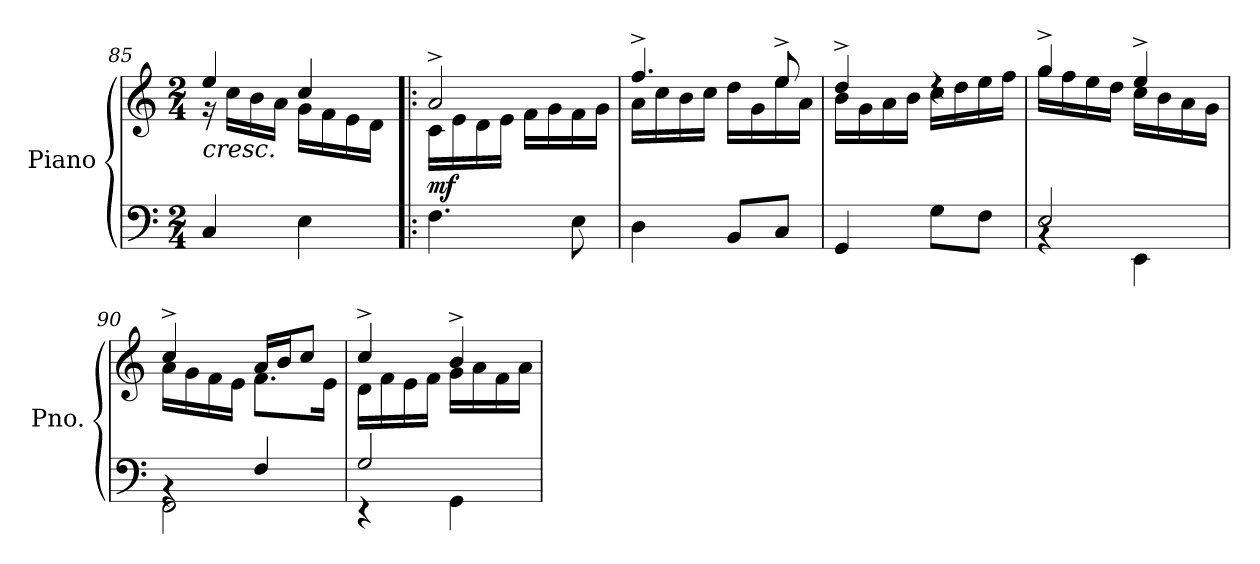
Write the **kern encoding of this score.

**kern	**kern	**dynam
*part1	*part1	*part1
*staff2	*staff1	*staff1/2
*I"Piano	*	*
*I'Pno.	*	*
*clefF4	*clefG2	*
*k[]	*k[]	*
*M2/4	*M2/4	*
=85	=85	=85
!	!LO:TX:a:t=***	!
!	!	!LO:HP:b
*	*^	*
!	!	!	!LO:DY:n=1:a=2
!	!	!	!LO:DY:n=2:b
4C/	4ee/	16r	< p mf
.	.	16cc\LL	.
.	.	16b\	.
.	.	16a\JJ	.
4E\	4cc/	16g\LL	.
.	.	16f\	.
.	.	16e\	.
.	.	16d\JJ	.
=86!|:	=86!|:	=86!|:	=86!|:
!	!	!	!LO:DY:b
4.F\	2a^/	16c\LL	mf
.	.	16e\	.
.	.	16d\	.
.	.	16e\JJ	.
.	.	16f\LL	.
.	.	16g\	.
8E\	.	16f\	.
.	.	16g\JJ	.
!!LO:LB:g=z	!!
=87	=87	=87	=87
4D\	4.ff^/	16a\LL	.
.	.	16cc\	.
.	.	16b\	.
.	.	16cc\JJ	.
8BB/L	.	16dd\LL	.
.	.	16g\	.
8C/J	8ee^/	16ee\	.
.	.	16a\JJ	.
=88	=88	=88	=88
4GG/	4dd^/	16b\LL	.
.	.	16g\	.
.	.	16a\	.
.	.	16b\JJ	.
8G\L	4rdd	16cc\LL	.
.	.	16dd\	.
8F\J	.	16ee\	.
.	.	16ff\JJ	.
*	*v	*v	*
.	.	[
=89	=89	=89
*^	*^	*
2E/	4rBB	4gg^/	16gg\LL	.
.	.	.	16ff\	.
.	.	.	16ee\	.
.	.	.	16dd\JJ	.
.	4EE\	4ee^/	16cc\LL	.
.	.	.	16b\	.
.	.	.	16a\	.
.	.	.	16g\JJ	.
=90	=90	=90	=90	=90
4rBB	2FF\	4cc^/	16a\LL	.
.	.	.	16g\	.
.	.	.	16f\	.
.	.	.	16e\JJ	.
4F/	.	16a/LL	8.f\L	.
.	.	16b/J	.	.
.	.	8cc/J	.	.
.	.	.	16e\Jk	.
=91	=91	=91	=91	=91
2G/	4r	4cc^/	16d\LL	.
.	.	.	16f\	.
.	.	.	16e\	.
.	.	.	16f\JJ	.
.	4GG\	4b^/	16g\LL	.
.	.	.	16a\	.
.	.	.	16f\	.
.	.	.	16a\JJ	.
*v	*v	*	*	*
*	*v	*v	*
=	=	=
*-	*-	*-
